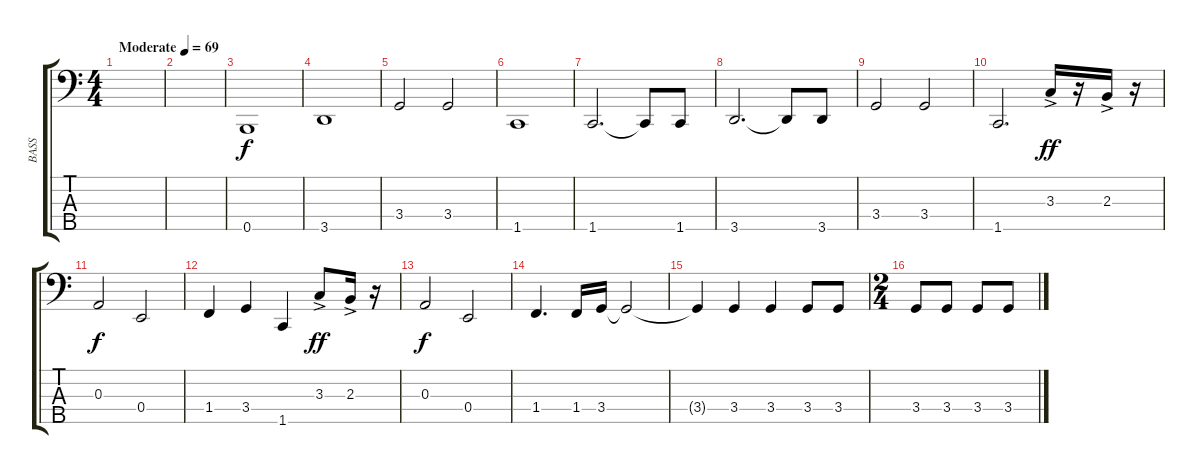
\track ("BASS" "BASS") {instrument electricbassfinger}
\staff {score tabs}
\tuning (G2 D2 A1 E1 B0) {hide}
\ts (4 4)
\tempo (69 "Moderate")
\clef f4
\ks c
|
|
0.5.1 |
3.5.1 |
3.4.2 3.4.2 |
1.5.1 |
1.5.2{d} 1.5{t}.8 1.5.8 |
3.5.2{d} 3.5{t}.8 3.5.8 |
3.4.2 3.4.2 |
1.5.2{d} 3.3{ac}.16{dy ff} r.16 2.3{ac}.16 r.16 |
0.3.2{dy f} 0.4.2 |
1.4.4 3.4.4 1.5.4 3.3{ac}.8{dy ff} 2.3{ac}.16 r.16 |
0.3.2{dy f} 0.4.2 |
1.4.4{d} 1.4.16 3.4.16 3.4{t}.2 |
3.4{t}.4 3.4.4 3.4.4 3.4.8 3.4.8 |
\ts (2 4)
3.4.8 3.4.8 3.4.8 3.4.8
